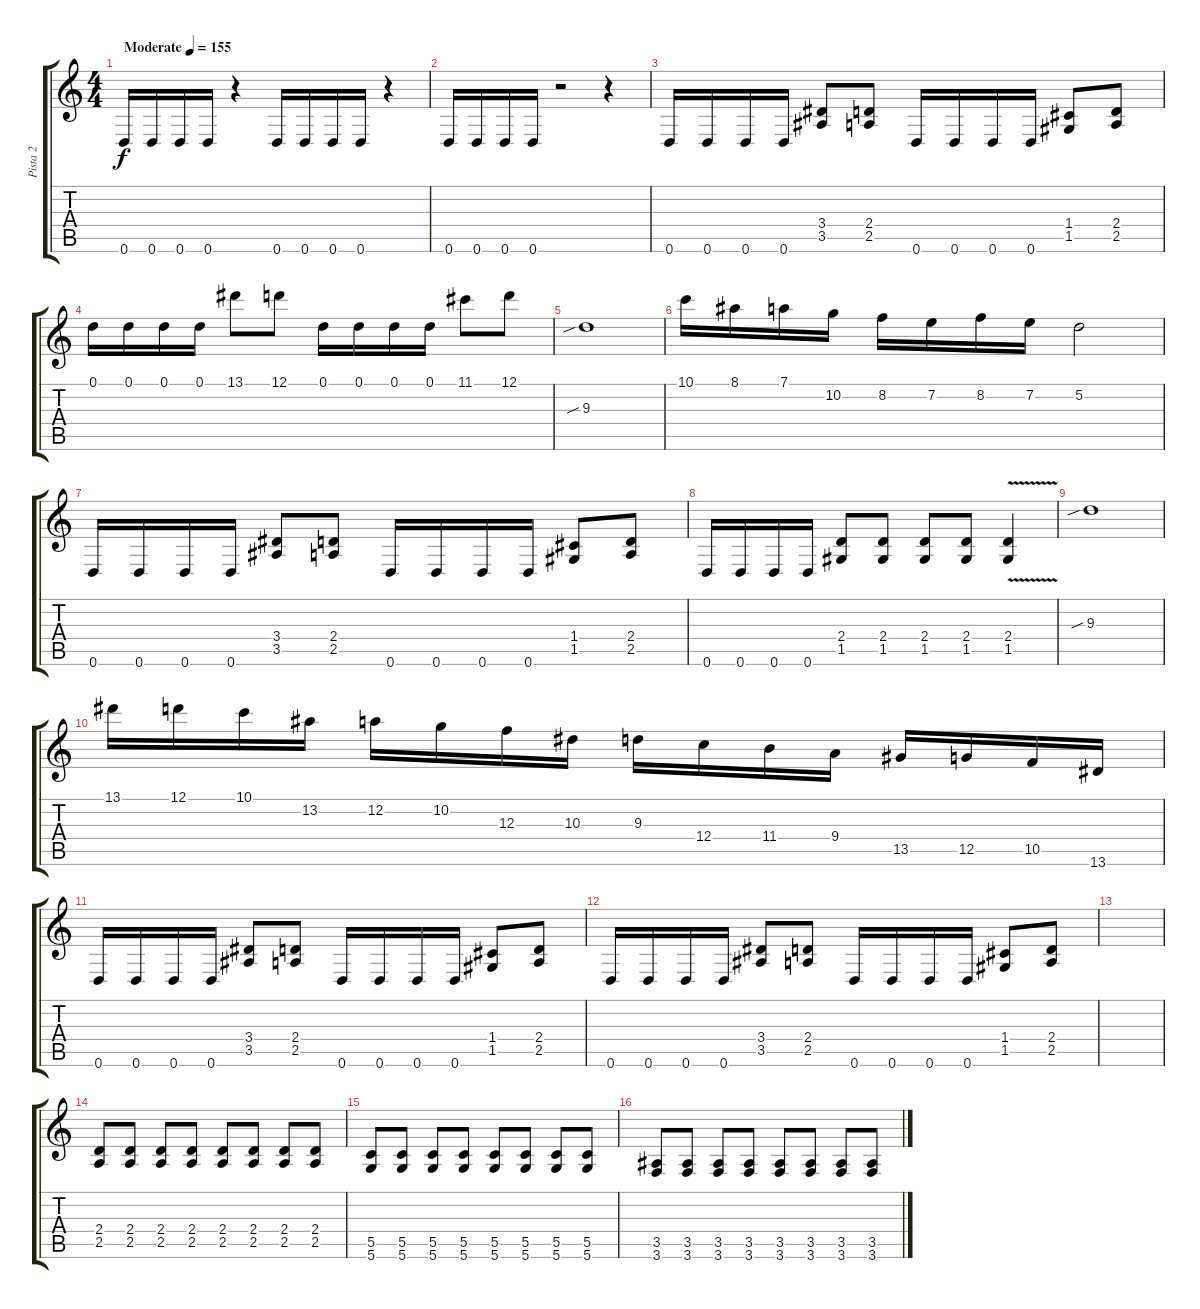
\track ("Pista 2" "Pista 2") {instrument distortionguitar}
\staff {score tabs}
\tuning (D4 A3 F3 C3 G2 D2) {hide}
\ts (4 4)
\tempo (155 "Moderate")
\clef g2
\ks c
0.6.16{dy f instrument distortionguitar} 0.6.16 0.6.16 0.6.16 r.4 0.6.16 0.6.16 0.6.16 0.6.16 r.4 |
0.6.16 0.6.16 0.6.16 0.6.16 r.2 r.4 |
0.6.16 0.6.16 0.6.16 0.6.16 (3.4 3.5).8 (2.4 2.5).8 0.6.16 0.6.16 0.6.16 0.6.16 (1.4 1.5).8 (2.4 2.5).8 |
0.1.16 0.1.16 0.1.16 0.1.16 13.1.8 12.1.8 0.1.16 0.1.16 0.1.16 0.1.16 11.1.8 12.1.8 |
9.3{sib}.1 |
10.1.16 8.1.16 7.1.16 10.2.16 8.2.16 7.2.16 8.2.16 7.2.16 5.2.2 |
0.6.16 0.6.16 0.6.16 0.6.16 (3.4 3.5).8 (2.4 2.5).8 0.6.16 0.6.16 0.6.16 0.6.16 (1.4 1.5).8 (2.4 2.5).8 |
0.6.16 0.6.16 0.6.16 0.6.16 (2.4 1.5).8 (2.4 1.5).8 (2.4 1.5).8 (2.4 1.5).8 (2.4 1.5{v}).4 |
9.3{sib}.1 |
13.1.16 12.1.16 10.1.16 13.2.16 12.2.16 10.2.16 12.3.16 10.3.16 9.3.16 12.4.16 11.4.16 9.4.16 13.5.16 12.5.16 10.5.16 13.6.16 |
0.6.16 0.6.16 0.6.16 0.6.16 (3.4 3.5).8 (2.4 2.5).8 0.6.16 0.6.16 0.6.16 0.6.16 (1.4 1.5).8 (2.4 2.5).8 |
0.6.16 0.6.16 0.6.16 0.6.16 (3.4 3.5).8 (2.4 2.5).8 0.6.16 0.6.16 0.6.16 0.6.16 (1.4 1.5).8 (2.4 2.5).8 |
|
(2.4 2.5).8 (2.4 2.5).8 (2.4 2.5).8 (2.4 2.5).8 (2.4 2.5).8 (2.4 2.5).8 (2.4 2.5).8 (2.4 2.5).8 |
(5.5 5.6).8 (5.5 5.6).8 (5.5 5.6).8 (5.5 5.6).8 (5.5 5.6).8 (5.5 5.6).8 (5.5 5.6).8 (5.5 5.6).8 |
(3.5 3.6).8 (3.5 3.6).8 (3.5 3.6).8 (3.5 3.6).8 (3.5 3.6).8 (3.5 3.6).8 (3.5 3.6).8 (3.5 3.6).8
